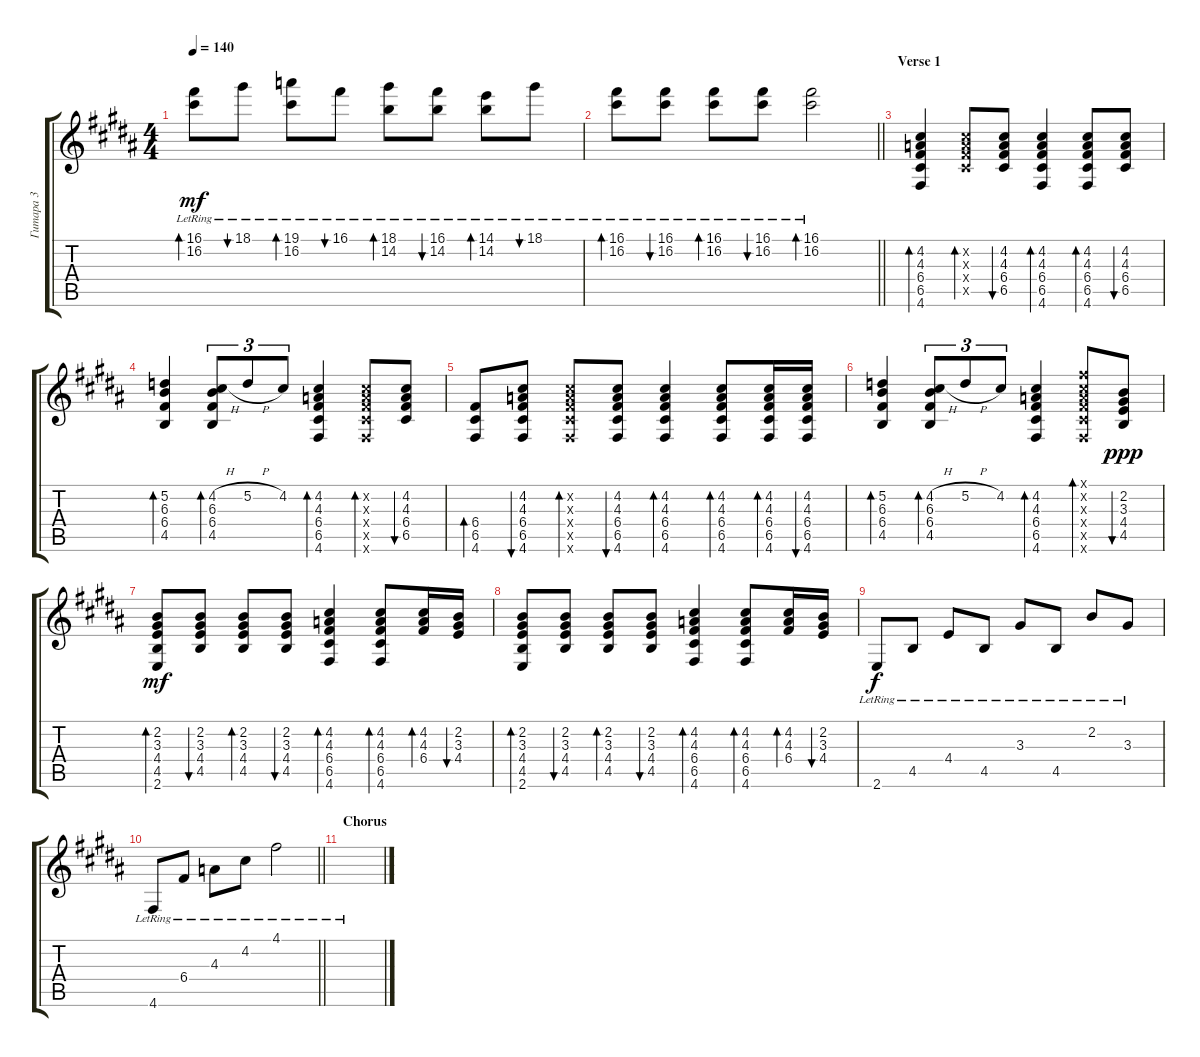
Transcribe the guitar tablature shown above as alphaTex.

\track ("Гитара 3" "Гитара 3") {instrument acousticguitarsteel}
\staff {score tabs}
\tuning (D4 A3 F3 C3 G2 D2) {hide}
\ts (4 4)
\tempo 140
\clef g2
\ks g#minor
(16.1{lr} 16.2{lr}).8{bd 120 dy mf} 18.1{lr}.8{bu 60} (19.1{lr} 16.2{lr}).8{bd 120} 16.1{lr}.8{bu 120} (18.1{lr} 14.2{lr}).8{bd 120} (16.1{lr} 14.2{lr}).8{bu 60} (14.1{lr} 14.2{lr}).8{bd 120} 18.1{lr}.8{bu 60} |
\barLineRight lightlight
(16.1{lr} 16.2{lr}).8{bd 60} (16.1{lr} 16.2{lr}).8{bu 60} (16.1{lr} 16.2{lr}).8{bd 60} (16.1{lr} 16.2{lr}).8{bu 60} (16.1{lr} 16.2{lr}).2{bd 60} |
\section ("" "Verse 1")
(4.2 4.3 6.4 6.5 4.6).4{bd 60} (4.2{x} 4.3{x} 6.4{x} 6.5{x}).8{bd 60} (4.2 4.3 6.4 6.5).8{bu 60} (4.2 4.3 6.4 6.5 4.6).4{bd 60} (4.2 4.3 6.4 6.5 4.6).8{bd 60} (4.2 4.3 6.4 6.5).8{bu 60} |
(5.2 6.3 6.4 4.5).4{bd 60} (4.2{h} 6.3 6.4 4.5).8{tu (3 2) bd 60} 5.2{h}.8{tu (3 2)} 4.2.8{tu (3 2)} (4.2 4.3 6.4 6.5 4.6).4{bd 60} (4.2{x} 4.3{x} 6.4{x} 6.5{x} 4.6{x}).8{bd 60} (4.2 4.3 6.4 6.5).8{bu 60} |
(6.4 6.5 4.6).8{bd 60} (4.2 4.3 6.4 6.5 4.6).8{bu 60} (4.2{x} 4.3{x} 6.4{x} 6.5{x} 4.6{x}).8{bd 60} (4.2 4.3 6.4 6.5 4.6).8{bu 60} (4.2 4.3 6.4 6.5 4.6).4{bd 60} (4.2 4.3 6.4 6.5 4.6).8{bd 60} (4.2 4.3 6.4 6.5 4.6).16{bd 60} (4.2 4.3 6.4 6.5 4.6).16{bu 60} |
(5.2 6.3 6.4 4.5).4{bd 60} (4.2{h} 6.3 6.4 4.5).8{tu (3 2) bd 60} 5.2{h}.8{tu (3 2)} 4.2.8{tu (3 2)} (4.2 4.3 6.4 6.5 4.6).4{bd 60} (4.1{x} 4.2{x} 4.3{x} 6.4{x} 6.5{x} 4.6{x}).8{bd 60} (2.2 3.3 4.4 4.5).8{bu 60 dy ppp} |
(2.2 3.3 4.4 4.5 2.6).8{bd 60 dy mf} (2.2 3.3 4.4 4.5).8{bu 60} (2.2 3.3 4.4 4.5).8{bd 60} (2.2 3.3 4.4 4.5).8{bu 60} (4.2 4.3 6.4 6.5 4.6).4{bd 60} (4.2 4.3 6.4 6.5 4.6).8{bd 60} (4.2 4.3 6.4).16{bd 60} (2.2 3.3 4.4).16{bu 60} |
(2.2 3.3 4.4 4.5 2.6).8{bd 60} (2.2 3.3 4.4 4.5).8{bu 60} (2.2 3.3 4.4 4.5).8{bd 60} (2.2 3.3 4.4 4.5).8{bu 60} (4.2 4.3 6.4 6.5 4.6).4{bd 60} (4.2 4.3 6.4 6.5 4.6).8{bd 60} (4.2 4.3 6.4).16{bd 60} (2.2 3.3 4.4).16{bu 60} |
2.6{lr}.8{dy f} 4.5{lr}.8 4.4{lr}.8 4.5{lr}.8 3.3{lr}.8 4.5{lr}.8 2.2{lr}.8 3.3{lr}.8 |
\barLineRight lightlight
4.6{lr}.8 6.4{lr}.8 4.3{lr}.8 4.2{lr}.8 4.1{lr}.2 |
\section ("" "Chorus")
